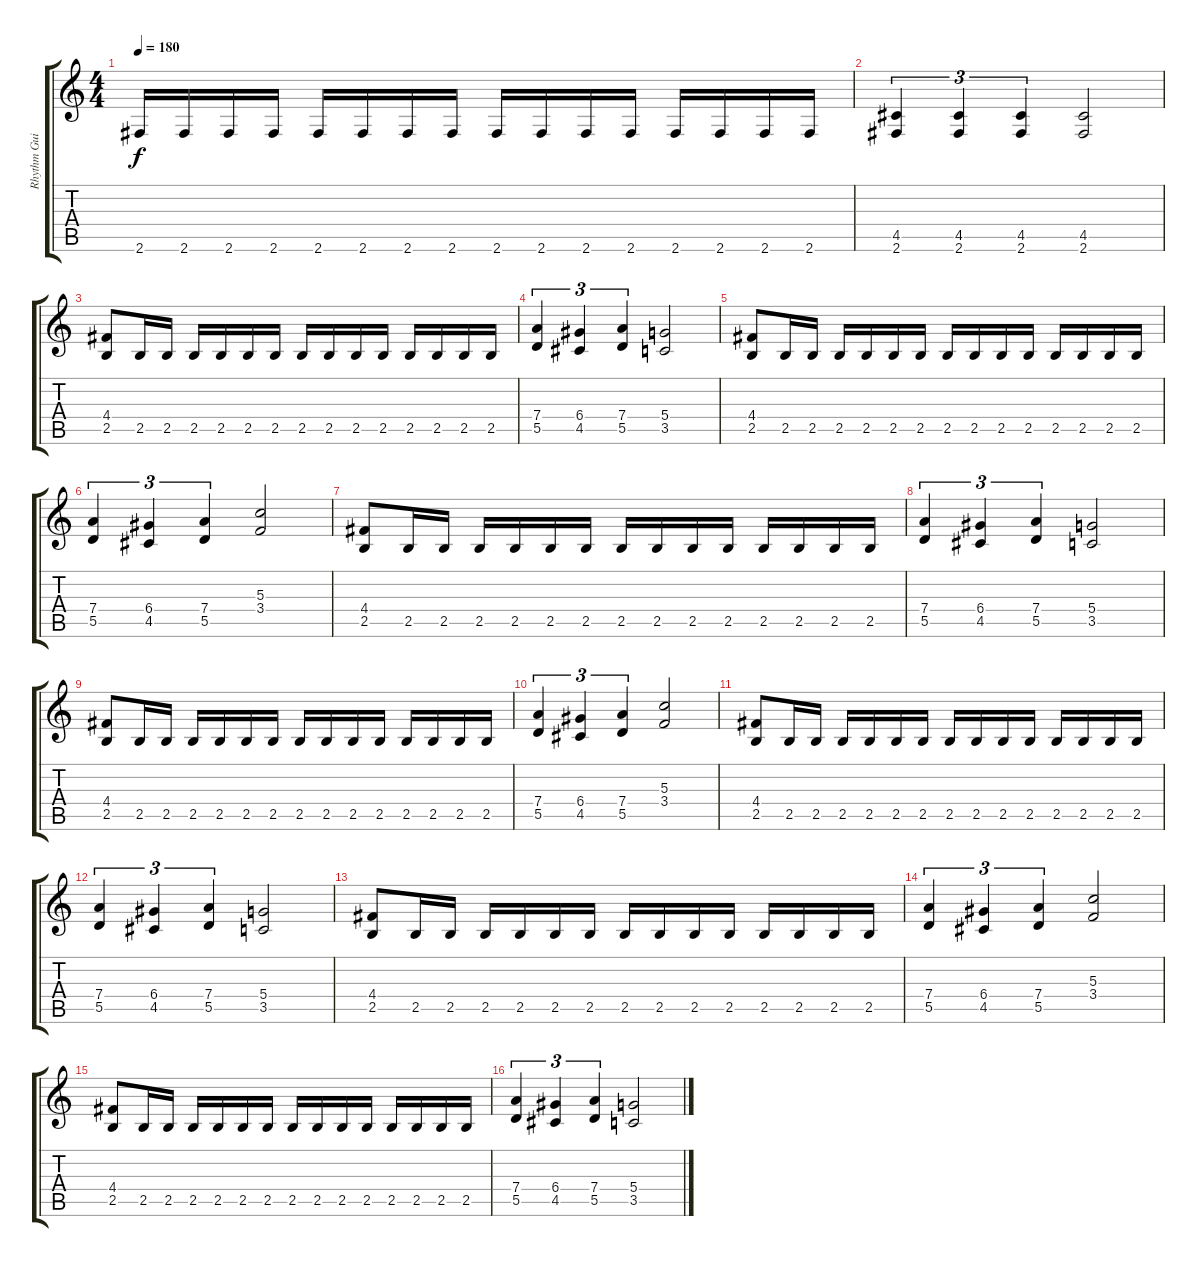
\track ("Rhythm Guitar" "Rhythm Gui") {instrument distortionguitar}
\staff {score tabs}
\tuning (E4 B3 G3 D3 A2 E2) {hide}
\ts (4 4)
\tempo 180
\clef g2
\ks c
2.6.16{dy f} 2.6.16 2.6.16 2.6.16 2.6.16 2.6.16 2.6.16 2.6.16 2.6.16 2.6.16 2.6.16 2.6.16 2.6.16 2.6.16 2.6.16 2.6.16 |
(4.5 2.6).4{tu (3 2)} (4.5 2.6).4{tu (3 2)} (4.5 2.6).4{tu (3 2)} (4.5 2.6).2 |
(4.4 2.5).8 2.5.16 2.5.16 2.5.16 2.5.16 2.5.16 2.5.16 2.5.16 2.5.16 2.5.16 2.5.16 2.5.16 2.5.16 2.5.16 2.5.16 |
(7.4 5.5).4{tu (3 2)} (6.4 4.5).4{tu (3 2)} (7.4 5.5).4{tu (3 2)} (5.4 3.5).2 |
(4.4 2.5).8 2.5.16 2.5.16 2.5.16 2.5.16 2.5.16 2.5.16 2.5.16 2.5.16 2.5.16 2.5.16 2.5.16 2.5.16 2.5.16 2.5.16 |
(7.4 5.5).4{tu (3 2)} (6.4 4.5).4{tu (3 2)} (7.4 5.5).4{tu (3 2)} (5.3 3.4).2 |
(4.4 2.5).8 2.5.16 2.5.16 2.5.16 2.5.16 2.5.16 2.5.16 2.5.16 2.5.16 2.5.16 2.5.16 2.5.16 2.5.16 2.5.16 2.5.16 |
(7.4 5.5).4{tu (3 2)} (6.4 4.5).4{tu (3 2)} (7.4 5.5).4{tu (3 2)} (5.4 3.5).2 |
(4.4 2.5).8 2.5.16 2.5.16 2.5.16 2.5.16 2.5.16 2.5.16 2.5.16 2.5.16 2.5.16 2.5.16 2.5.16 2.5.16 2.5.16 2.5.16 |
(7.4 5.5).4{tu (3 2)} (6.4 4.5).4{tu (3 2)} (7.4 5.5).4{tu (3 2)} (5.3 3.4).2 |
(4.4 2.5).8 2.5.16 2.5.16 2.5.16 2.5.16 2.5.16 2.5.16 2.5.16 2.5.16 2.5.16 2.5.16 2.5.16 2.5.16 2.5.16 2.5.16 |
(7.4 5.5).4{tu (3 2)} (6.4 4.5).4{tu (3 2)} (7.4 5.5).4{tu (3 2)} (5.4 3.5).2 |
(4.4 2.5).8 2.5.16 2.5.16 2.5.16 2.5.16 2.5.16 2.5.16 2.5.16 2.5.16 2.5.16 2.5.16 2.5.16 2.5.16 2.5.16 2.5.16 |
(7.4 5.5).4{tu (3 2)} (6.4 4.5).4{tu (3 2)} (7.4 5.5).4{tu (3 2)} (5.3 3.4).2 |
(4.4 2.5).8 2.5.16 2.5.16 2.5.16 2.5.16 2.5.16 2.5.16 2.5.16 2.5.16 2.5.16 2.5.16 2.5.16 2.5.16 2.5.16 2.5.16 |
(7.4 5.5).4{tu (3 2)} (6.4 4.5).4{tu (3 2)} (7.4 5.5).4{tu (3 2)} (5.4 3.5).2
